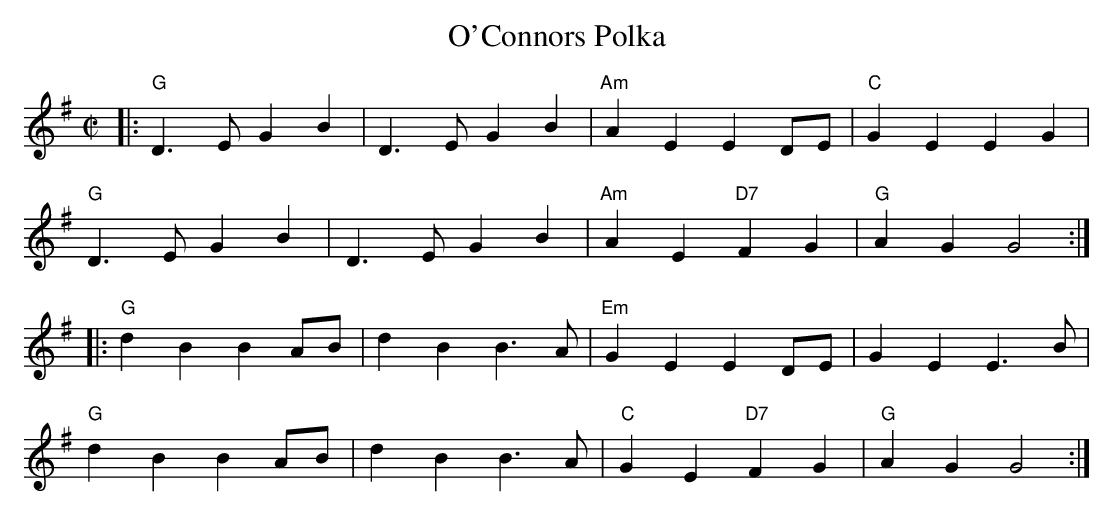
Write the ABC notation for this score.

X:1
T:O'Connors Polka
M:C|
L:1/4
K:G
|:"G"D>E GB|D>E GB|"Am"AE ED/E/|"C"GE EG|
"G"D>E GB|D>E GB|"Am"AE "D7"FG|"G"AG G2:|
|:"G"dB BA/B/|dB B>A|"Em"GE ED/E/|GE E>B|
"G"dB BA/B/|dB B>A|"C"GE "D7"FG|"G"AG G2:|
